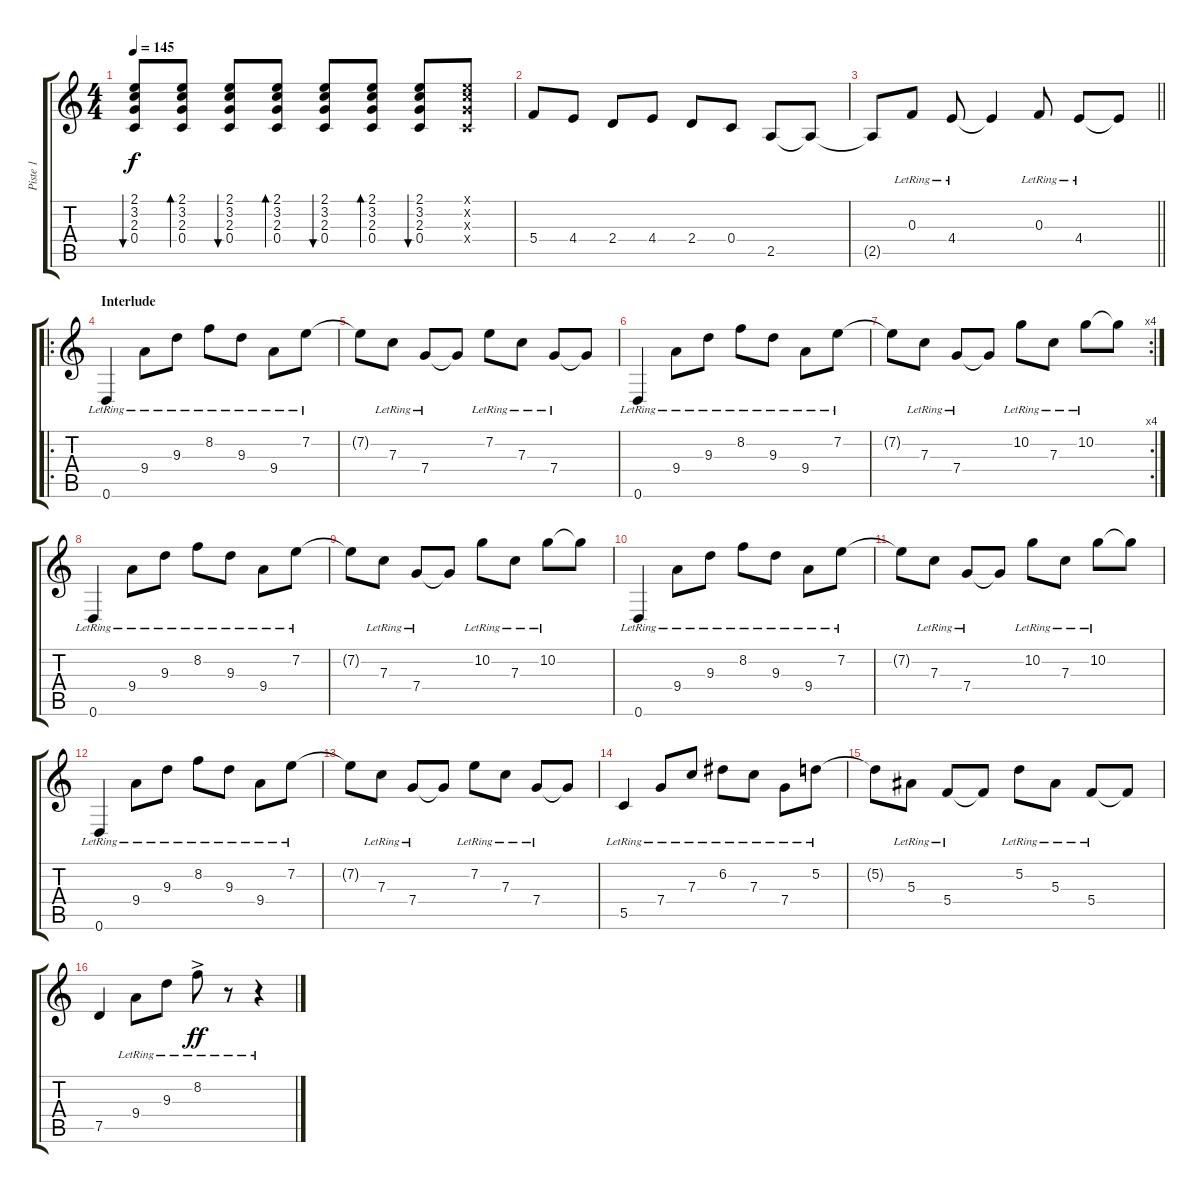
\track ("Piste 1" "Piste 1") {instrument acousticguitarsteel}
\staff {score tabs}
\tuning (D4 A3 F3 C3 G2 D2) {hide}
\ts (4 4)
\tempo 145
\clef g2
\ks c
(2.1 3.2 2.3 0.4).8{bu 60 dy f} (2.1 3.2 2.3 0.4).8{bd 60} (2.1 3.2 2.3 0.4).8{bu 60} (2.1 3.2 2.3 0.4).8{bd 60} (2.1 3.2 2.3 0.4).8{bu 60} (2.1 3.2 2.3 0.4).8{bd 60} (2.1 3.2 2.3 0.4).8{bu 60} (2.1{x} 3.2{x} 2.3{x} 0.4{x}).8 |
5.4.8 4.4.8 2.4.8 4.4.8 2.4.8 0.4.8 2.5.8 2.5{t}.8 |
\barLineRight lightlight
2.5{t}.8 0.3{lr}.8 4.4{lr}.8 4.4{t}.4 0.3{lr}.8 4.4{lr}.8 4.4{t}.8 |
\ro
\section ("" "Interlude")
0.6{lr}.4 9.4{lr}.8 9.3{lr}.8 8.2{lr}.8 9.3{lr}.8 9.4{lr}.8 7.2{lr}.8 |
7.2{t}.8 7.3{lr}.8 7.4{lr}.8 7.4{t}.8 7.2{lr}.8 7.3{lr}.8 7.4{lr}.8 7.4{t}.8 |
0.6{lr}.4 9.4{lr}.8 9.3{lr}.8 8.2{lr}.8 9.3{lr}.8 9.4{lr}.8 7.2{lr}.8 |
\rc 4
7.2{t}.8 7.3{lr}.8 7.4{lr}.8 7.4{t}.8 10.2{lr}.8 7.3{lr}.8 10.2{lr}.8 10.2{t}.8 |
0.6{lr}.4 9.4{lr}.8 9.3{lr}.8 8.2{lr}.8 9.3{lr}.8 9.4{lr}.8 7.2{lr}.8 |
7.2{t}.8 7.3{lr}.8 7.4{lr}.8 7.4{t}.8 10.2{lr}.8 7.3{lr}.8 10.2{lr}.8 10.2{t}.8 |
0.6{lr}.4 9.4{lr}.8 9.3{lr}.8 8.2{lr}.8 9.3{lr}.8 9.4{lr}.8 7.2{lr}.8 |
7.2{t}.8 7.3{lr}.8 7.4{lr}.8 7.4{t}.8 10.2{lr}.8 7.3{lr}.8 10.2{lr}.8 10.2{t}.8 |
0.6{lr}.4 9.4{lr}.8 9.3{lr}.8 8.2{lr}.8 9.3{lr}.8 9.4{lr}.8 7.2{lr}.8 |
7.2{t}.8 7.3{lr}.8 7.4{lr}.8 7.4{t}.8 7.2{lr}.8 7.3{lr}.8 7.4{lr}.8 7.4{t}.8 |
5.5{lr}.4 7.4{lr}.8 7.3{lr}.8 6.2{lr}.8 7.3{lr}.8 7.4{lr}.8 5.2{lr}.8 |
5.2{t}.8 5.3{lr}.8 5.4{lr}.8 5.4{t}.8 5.2{lr}.8 5.3{lr}.8 5.4{lr}.8 5.4{t}.8 |
7.5.4 9.4{lr}.8 9.3{lr}.8 8.2{ac lr}.8{dy ff} r.8 r.4
